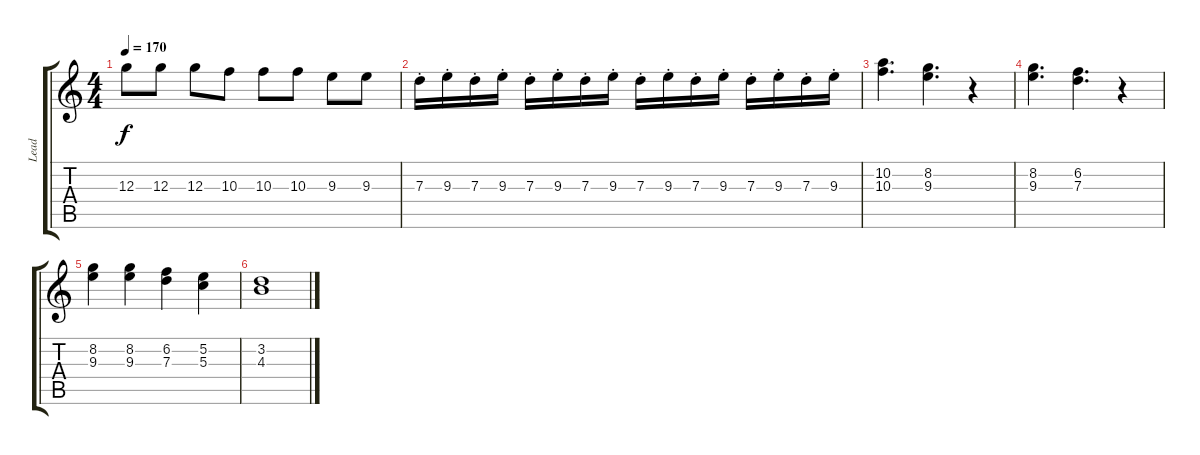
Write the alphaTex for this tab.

\track ("Lead" "Lead") {instrument overdrivenguitar}
\staff {score tabs}
\tuning (E4 B3 G3 D3 A2 E2) {hide}
\ts (4 4)
\tempo 170
\clef g2
\ks c
12.3.8{dy f} 12.3.8 12.3.8 10.3.8 10.3.8 10.3.8 9.3.8 9.3.8 |
7.3{st}.16 9.3{st}.16 7.3{st}.16 9.3{st}.16 7.3{st}.16 9.3{st}.16 7.3{st}.16 9.3{st}.16 7.3{st}.16 9.3{st}.16 7.3{st}.16 9.3{st}.16 7.3{st}.16 9.3{st}.16 7.3{st}.16 9.3{st}.16 |
(10.2 10.3).4{d} (8.2 9.3).4{d} r.4 |
(8.2 9.3).4{d} (6.2 7.3).4{d} r.4 |
(8.2 9.3).4 (8.2 9.3).4 (6.2 7.3).4 (5.2 5.3).4 |
(3.2 4.3).1
